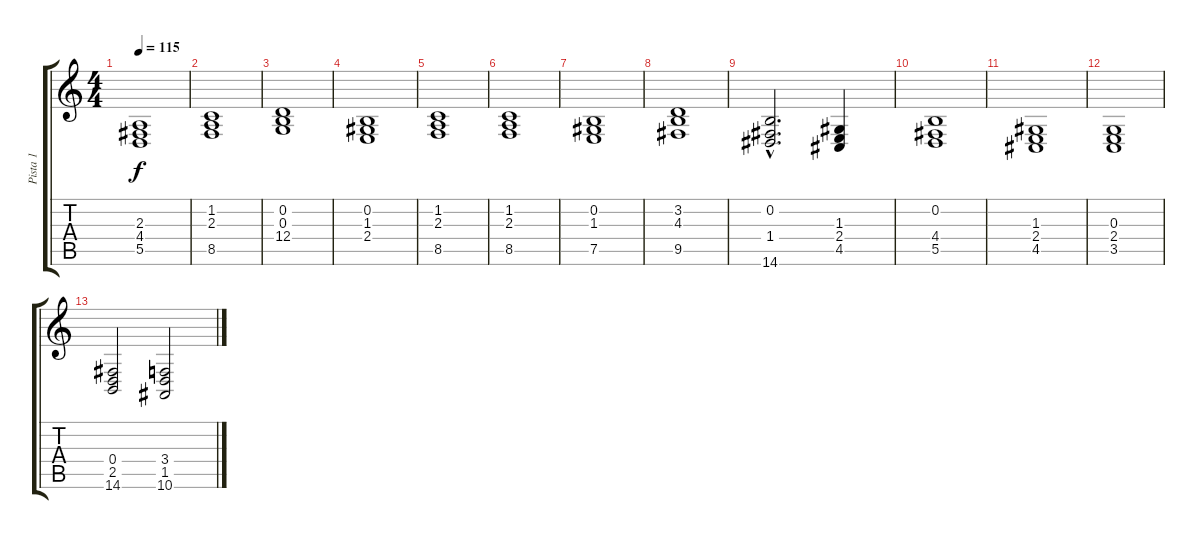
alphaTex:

\track ("Pista 1" "Pista 1") {instrument electricpiano2}
\staff {score tabs}
\tuning (E4 B3 G3 D3 A2 E2) {hide}
\ts (4 4)
\tempo 115
\clef g2
\ks c
(2.3 4.4 5.5).1{dy f} |
(1.2 2.3 8.5).1 |
(0.2 0.3 12.4).1 |
(0.2 1.3 2.4).1 |
(1.2 2.3 8.5).1 |
(1.2 2.3 8.5).1 |
(0.2 1.3 7.5).1 |
(3.2 4.3 9.5).1 |
(0.2{hac} 1.4{hac} 14.6{hac}).2{d} (1.3 2.4 4.5).4 |
(0.2 4.4 5.5).1 |
(1.3 2.4 4.5).1 |
(0.3 2.4 3.5).1 |
(0.4 2.5 14.6).2 (3.4 1.5 10.6).2
